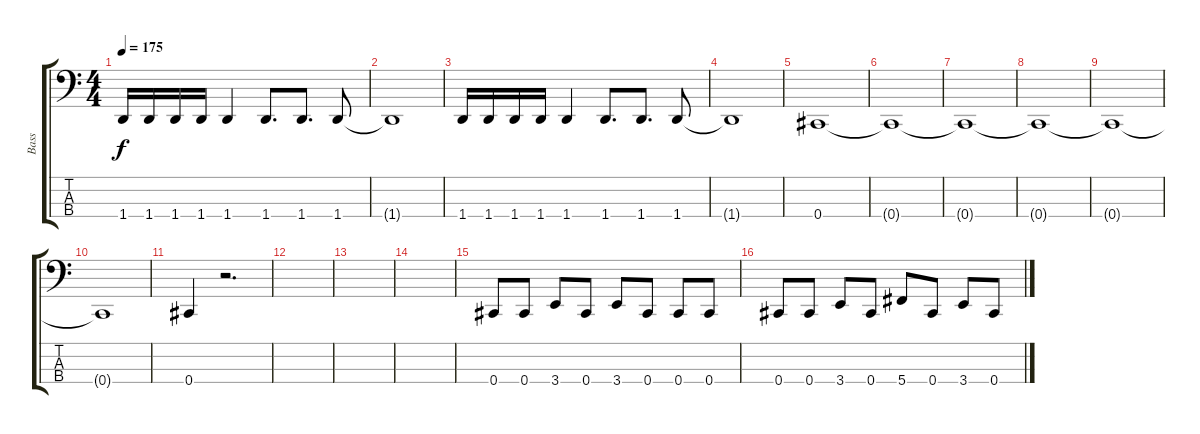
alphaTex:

\track ("Bass" "Bass") {instrument electricbasspick}
\staff {score tabs}
\tuning (Gb2 Db2 Ab1 Db1) {hide}
\ts (4 4)
\tempo 175
\clef f4
\ks c
1.4.16{dy f} 1.4.16 1.4.16 1.4.16 1.4.4 1.4.8{d} 1.4.8{d} 1.4.8 |
1.4{t}.1 |
1.4.16 1.4.16 1.4.16 1.4.16 1.4.4 1.4.8{d} 1.4.8{d} 1.4.8 |
1.4{t}.1 |
0.4.1 |
0.4{t}.1 |
0.4{t}.1 |
0.4{t}.1 |
0.4{t}.1 |
0.4{t}.1 |
0.4.4 r.2{d} |
|
|
|
0.4.8 0.4.8 3.4.8 0.4.8 3.4.8 0.4.8 0.4.8 0.4.8 |
0.4.8 0.4.8 3.4.8 0.4.8 5.4.8 0.4.8 3.4.8 0.4.8
